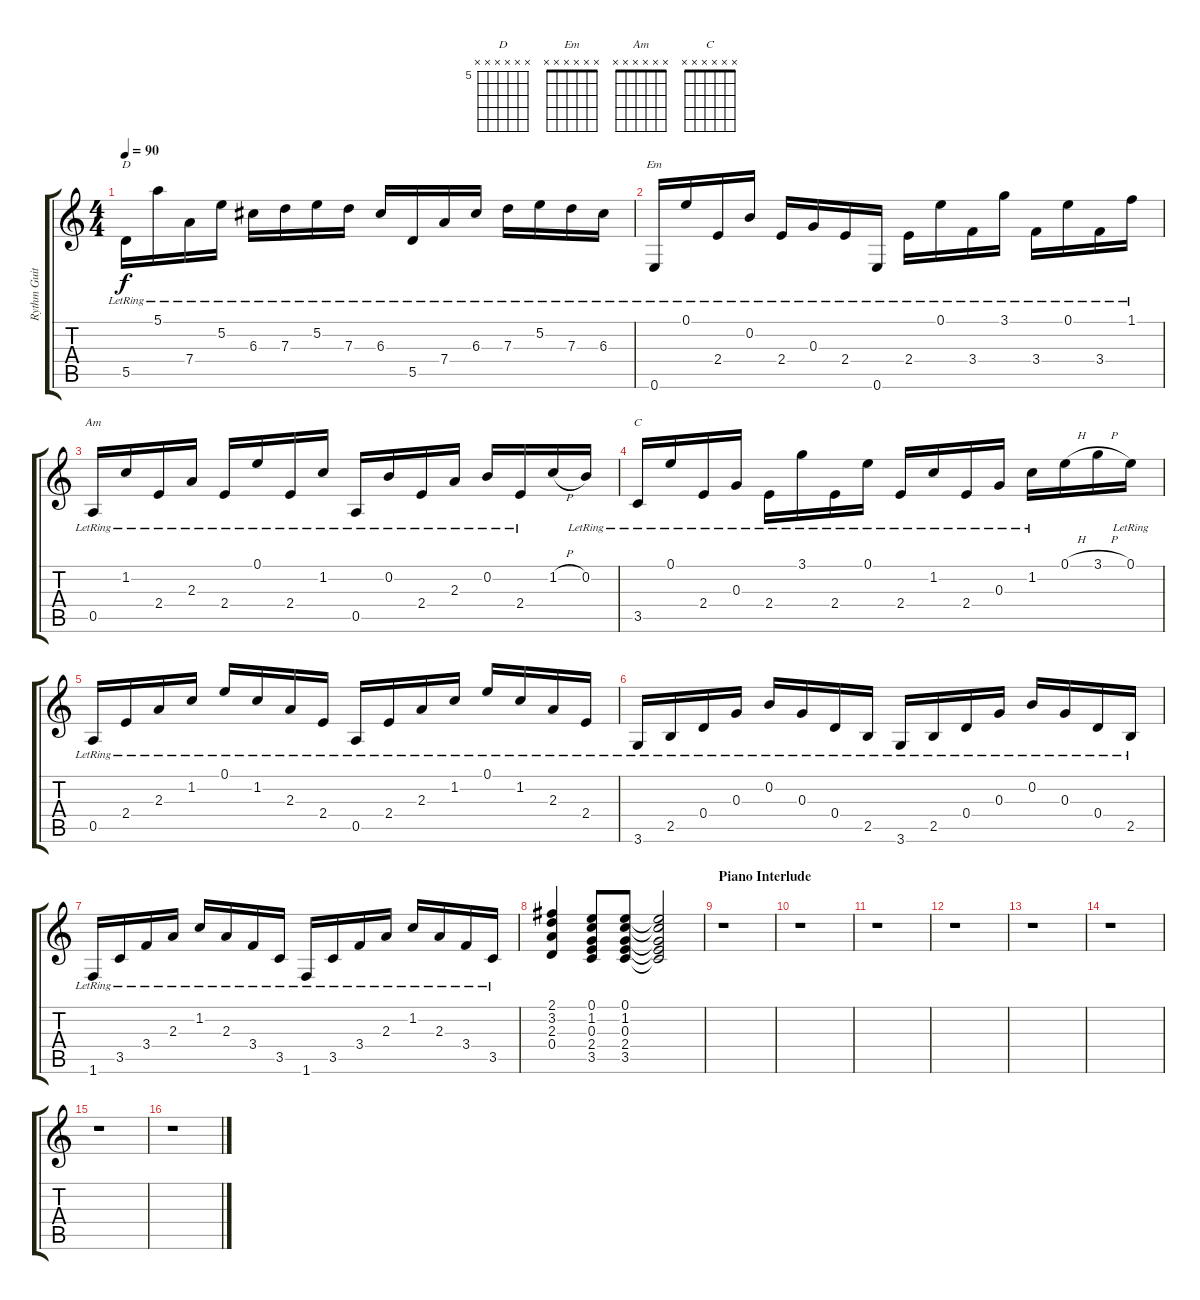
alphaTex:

\track ("Rythm Guitar" "Rythm Guit") {instrument acousticguitarnylon}
\staff {score tabs}
\tuning (E4 B3 G3 D3 A2 E2) {hide}
\chord ("D" x x x x x x) {firstfret 5}
\chord ("Em" x x x x x x)
\chord ("Am" x x x x x x)
\chord ("C" x x x x x x)
\ts (4 4)
\tempo 90
\clef g2
\ks c
5.5{lr}.16{ch "D" dy f} 5.1{lr}.16 7.4{lr}.16 5.2{lr}.16 6.3{lr}.16 7.3{lr}.16 5.2{lr}.16 7.3{lr}.16 6.3{lr}.16 5.5{lr}.16 7.4{lr}.16 6.3{lr}.16 7.3{lr}.16 5.2{lr}.16 7.3{lr}.16 6.3{lr}.16 |
0.6{lr}.16{ch "Em"} 0.1{lr}.16 2.4{lr}.16 0.2{lr}.16 2.4{lr}.16 0.3{lr}.16 2.4{lr}.16 0.6{lr}.16 2.4{lr}.16 0.1{lr}.16 3.4{lr}.16 3.1{lr}.16 3.4{lr}.16 0.1{lr}.16 3.4{lr}.16 1.1{lr}.16 |
0.5{lr}.16{ch "Am"} 1.2{lr}.16 2.4{lr}.16 2.3{lr}.16 2.4{lr}.16 0.1{lr}.16 2.4{lr}.16 1.2{lr}.16 0.5{lr}.16 0.2{lr}.16 2.4{lr}.16 2.3{lr}.16 0.2{lr}.16 2.4{lr}.16 1.2{h}.16 0.2{lr}.16 |
3.5{lr}.16{ch "C"} 0.1{lr}.16 2.4{lr}.16 0.3{lr}.16 2.4{lr}.16 3.1{lr}.16 2.4{lr}.16 0.1{lr}.16 2.4{lr}.16 1.2{lr}.16 2.4{lr}.16 0.3{lr}.16 1.2{lr}.16 0.1{h}.16 3.1{h}.16 0.1{lr}.16 |
0.5{lr}.16{volume 16} 2.4{lr}.16 2.3{lr}.16 1.2{lr}.16 0.1{lr}.16 1.2{lr}.16 2.3{lr}.16 2.4{lr}.16 0.5{lr}.16 2.4{lr}.16 2.3{lr}.16 1.2{lr}.16 0.1{lr}.16 1.2{lr}.16 2.3{lr}.16 2.4{lr}.16 |
3.6{lr}.16 2.5{lr}.16 0.4{lr}.16 0.3{lr}.16 0.2{lr}.16 0.3{lr}.16 0.4{lr}.16 2.5{lr}.16 3.6{lr}.16 2.5{lr}.16 0.4{lr}.16 0.3{lr}.16 0.2{lr}.16 0.3{lr}.16 0.4{lr}.16 2.5{lr}.16 |
1.6{lr}.16 3.5{lr}.16 3.4{lr}.16 2.3{lr}.16 1.2{lr}.16 2.3{lr}.16 3.4{lr}.16 3.5{lr}.16 1.6{lr}.16 3.5{lr}.16 3.4{lr}.16 2.3{lr}.16 1.2{lr}.16 2.3{lr}.16 3.4{lr}.16 3.5{lr}.16 |
(2.1 3.2 2.3 0.4).4 (0.1 1.2 0.3 2.4 3.5).8 (0.1 1.2 0.3 2.4 3.5).8 (0.1{t} 1.2{t} 0.3{t} 2.4{t} 3.5{t}).2 |
\section ("" "Piano Interlude")
r.1 |
r.1 |
r.1 |
r.1 |
r.1 |
r.1 |
r.1 |
r.1
